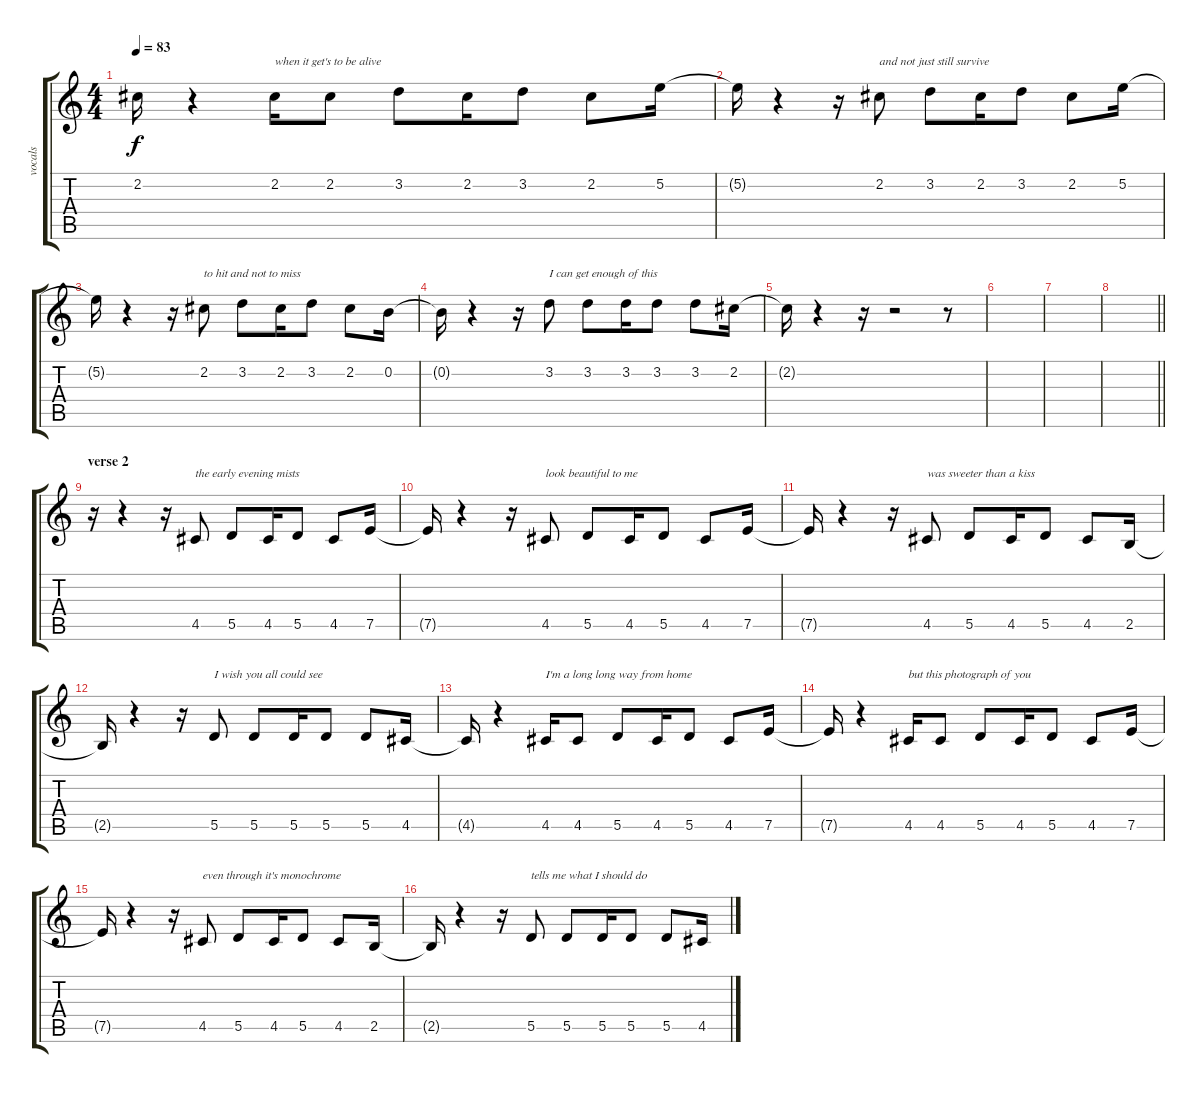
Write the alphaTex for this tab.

\track ("vocals" "vocals") {instrument overdrivenguitar}
\staff {score tabs}
\tuning (E4 B3 G3 D3 A2 E2) {hide}
\ts (4 4)
\tempo 83
\clef g2
\ks c
2.2{t}.16{dy f} r.4 2.2.16{txt "when it get's to be alive"} 2.2.8 3.2.8 2.2.16 3.2.8 2.2.8 5.2.16 |
5.2{t}.16 r.4 r.16 2.2.8{txt "and not just still survive"} 3.2.8 2.2.16 3.2.8 2.2.8 5.2.16 |
5.2{t}.16 r.4 r.16 2.2.8{txt "to hit and not to miss"} 3.2.8 2.2.16 3.2.8 2.2.8 0.2.16 |
0.2{t}.16 r.4 r.16 3.2.8{txt "I can get enough of this"} 3.2.8 3.2.16 3.2.8 3.2.8 2.2.16 |
2.2{t}.16 r.4 r.16 r.2 r.8 |
|
|
\barLineRight lightlight
|
\section ("" "verse 2")
r.16 r.4 r.16 4.5.8{txt "the early evening mists"} 5.5.8 4.5.16 5.5.8 4.5.8 7.5.16 |
7.5{t}.16 r.4 r.16 4.5.8{txt "look beautiful to me"} 5.5.8 4.5.16 5.5.8 4.5.8 7.5.16 |
7.5{t}.16 r.4 r.16 4.5.8{txt "was sweeter than a kiss"} 5.5.8 4.5.16 5.5.8 4.5.8 2.5.16 |
2.5{t}.16 r.4 r.16 5.5.8{txt "I wish you all could see"} 5.5.8 5.5.16 5.5.8 5.5.8 4.5.16 |
4.5{t}.16 r.4 4.5.16{txt "I'm a long long way from home"} 4.5.8 5.5.8 4.5.16 5.5.8 4.5.8 7.5.16 |
7.5{t}.16 r.4 4.5.16{txt "but this photograph of you"} 4.5.8 5.5.8 4.5.16 5.5.8 4.5.8 7.5.16 |
7.5{t}.16 r.4 r.16 4.5.8{txt "even through it's monochrome"} 5.5.8 4.5.16 5.5.8 4.5.8 2.5.16 |
2.5{t}.16 r.4 r.16 5.5.8{txt "tells me what I should do"} 5.5.8 5.5.16 5.5.8 5.5.8 4.5.16
